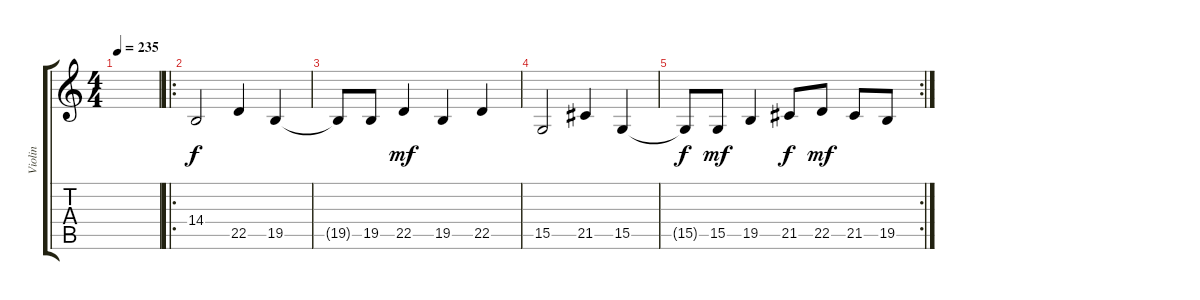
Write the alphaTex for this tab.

\track ("Violin" "Violin") {instrument viola}
\staff {score tabs}
\tuning (B3 Gb3 D3 A2 E2 B1) {hide}
\ts (4 4)
\tempo 235
\clef g2
\ks c
|
\ro
14.4.2 22.5.4 19.5.4 |
19.5{t}.8{dy f} 19.5.8 22.5.4{dy mf} 19.5.4 22.5.4 |
15.5.2 21.5.4 15.5.4 |
\rc 2
15.5{t}.8{dy f} 15.5.8{dy mf} 19.5.4 21.5.8{dy f} 22.5.8{dy mf} 21.5.8 19.5.8
